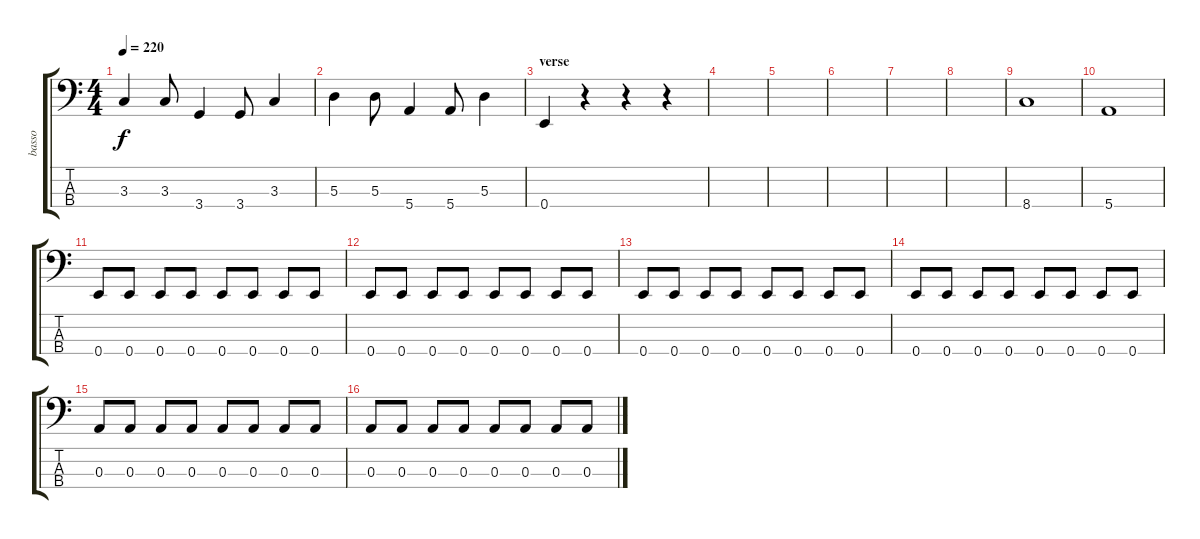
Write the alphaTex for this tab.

\track ("basso" "basso") {instrument electricbassfinger}
\staff {score tabs}
\tuning (G2 D2 A1 E1) {hide}
\ts (4 4)
\tempo 220
\clef f4
\ks c
3.3.4{dy f} 3.3.8 3.4.4 3.4.8 3.3.4 |
5.3.4 5.3.8 5.4.4 5.4.8 5.3.4 |
\section ("" "verse")
0.4.4 r.4 r.4 r.4 |
|
|
|
|
|
8.4.1 |
5.4.1 |
0.4.8 0.4.8 0.4.8 0.4.8 0.4.8 0.4.8 0.4.8 0.4.8 |
0.4.8 0.4.8 0.4.8 0.4.8 0.4.8 0.4.8 0.4.8 0.4.8 |
0.4.8 0.4.8 0.4.8 0.4.8 0.4.8 0.4.8 0.4.8 0.4.8 |
0.4.8 0.4.8 0.4.8 0.4.8 0.4.8 0.4.8 0.4.8 0.4.8 |
0.3.8 0.3.8 0.3.8 0.3.8 0.3.8 0.3.8 0.3.8 0.3.8 |
0.3.8 0.3.8 0.3.8 0.3.8 0.3.8 0.3.8 0.3.8 0.3.8
